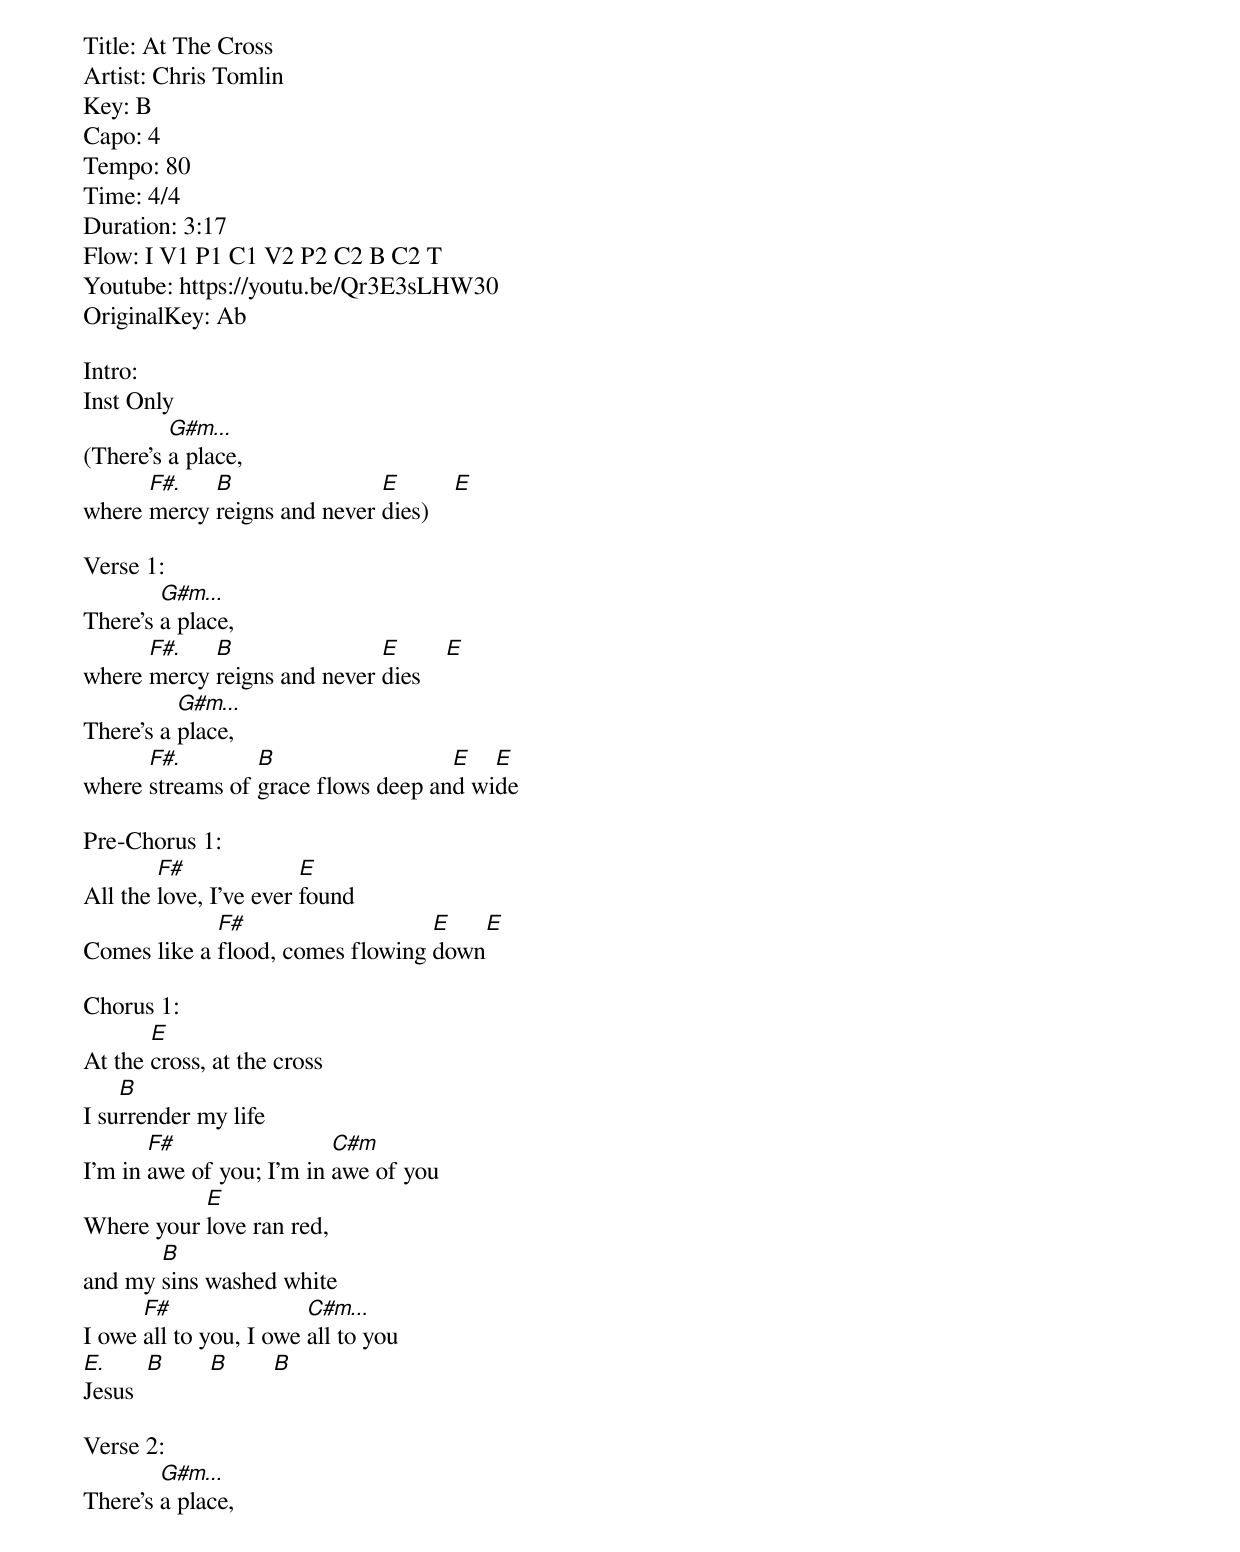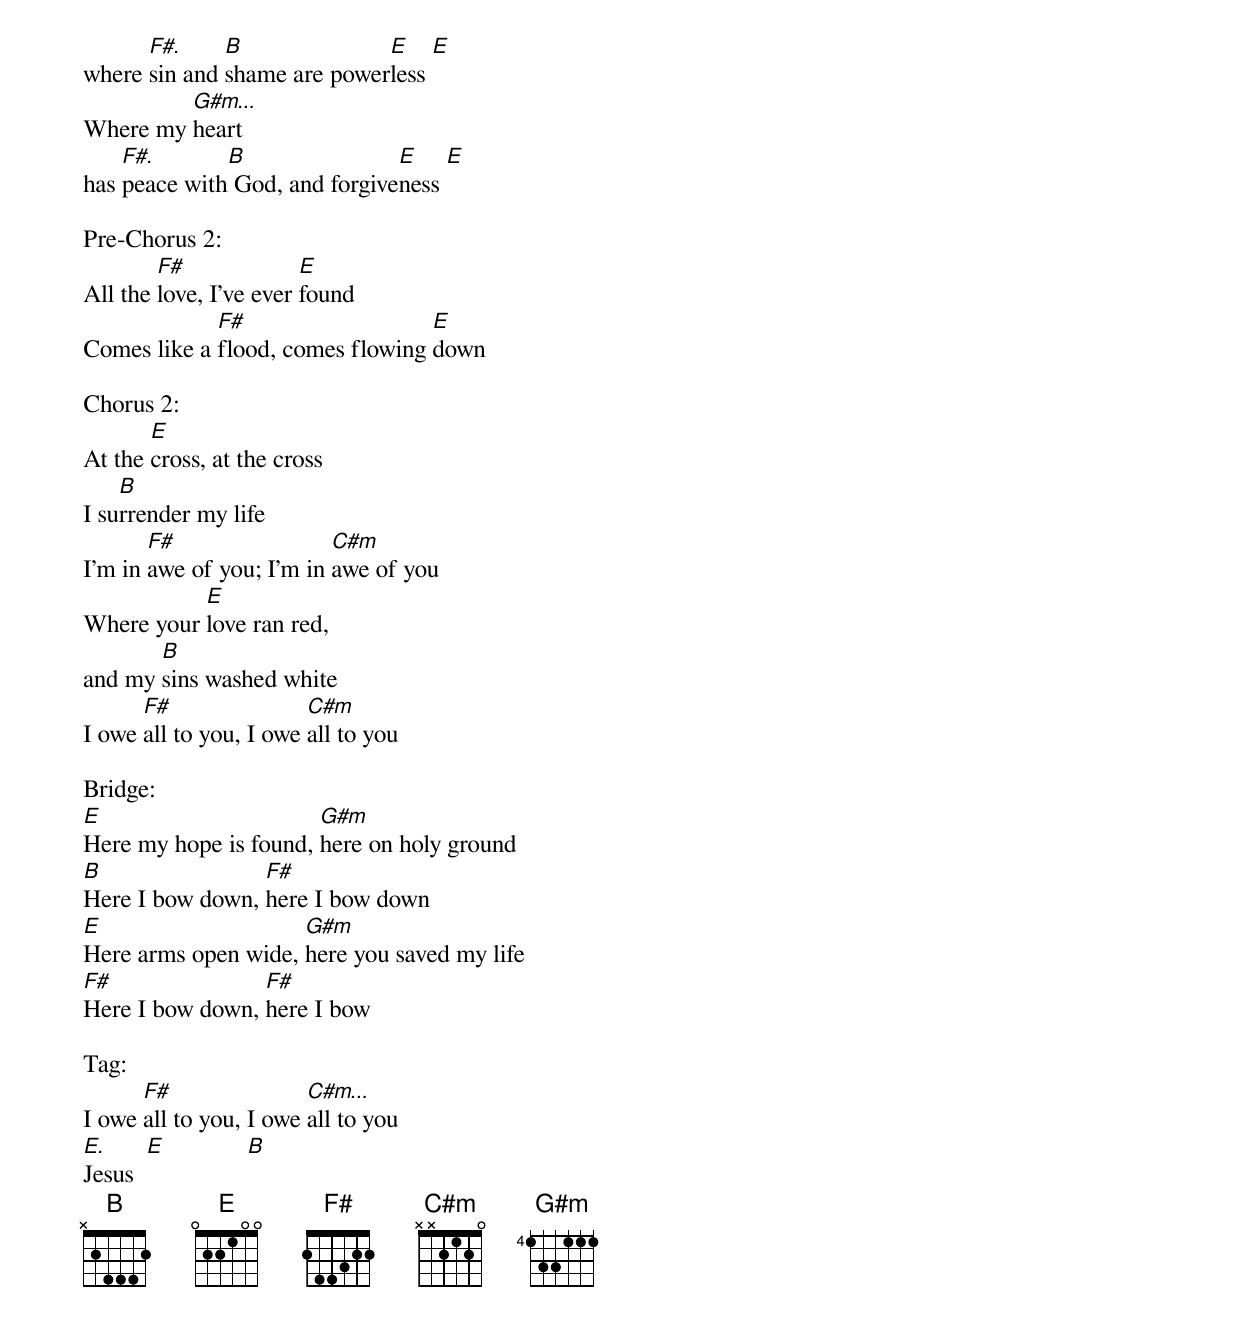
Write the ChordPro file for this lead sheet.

Title: At The Cross
Artist: Chris Tomlin
Key: B
Capo: 4
Tempo: 80
Time: 4/4
Duration: 3:17
Flow: I V1 P1 C1 V2 P2 C2 B C2 T
Youtube: https://youtu.be/Qr3E3sLHW30
OriginalKey: Ab

Intro:
Inst Only
(There's [G#m...]a place,
where [F#.]mercy [B]reigns and never [E]dies)    [E]

Verse 1:
There's [G#m...]a place,
where [F#.]mercy [B]reigns and never [E]dies    [E]
There's a [G#m...]place,
where [F#.]streams of [B]grace flows deep an[E]d wi[E]de

Pre-Chorus 1:
All the [F#]love, I've ever [E]found
Comes like a [F#]flood, comes flowing [E]down[E]

Chorus 1:
At the [E]cross, at the cross
I su[B]rrender my life
I'm in [F#]awe of you; I'm in [C#m]awe of you
Where your [E]love ran red,
and my [B]sins washed white
I owe [F#]all to you, I owe [C#m...]all to you
[E.]Jesus  [B]       [B]       [B]

Verse 2:
There's [G#m...]a place,
where [F#.]sin and [B]shame are power[E]less [E]
Where my [G#m...]heart
has [F#.]peace with[B] God, and forgive[E]ness [E]

Pre-Chorus 2:
All the [F#]love, I've ever [E]found
Comes like a [F#]flood, comes flowing [E]down

Chorus 2:
At the [E]cross, at the cross
I su[B]rrender my life
I'm in [F#]awe of you; I'm in [C#m]awe of you
Where your [E]love ran red,
and my [B]sins washed white
I owe [F#]all to you, I owe [C#m]all to you

Bridge:
[E]Here my hope is found, [G#m]here on holy ground
[B]Here I bow down, [F#]here I bow down
[E]Here arms open wide, [G#m]here you saved my life
[F#]Here I bow down, [F#]here I bow

Tag:
I owe [F#]all to you, I owe [C#m...]all to you
[E.]Jesus  [E]             [B]
